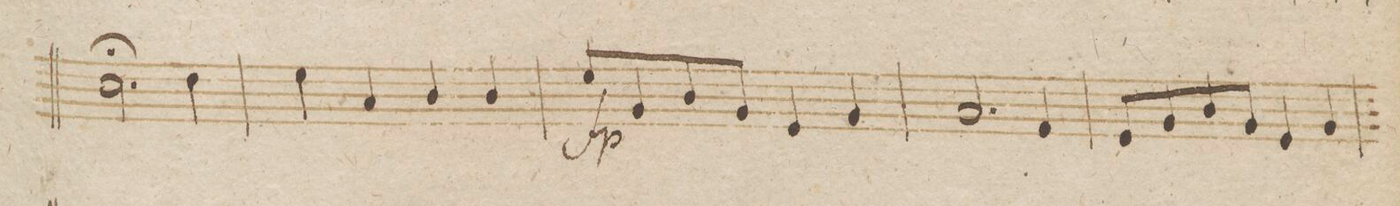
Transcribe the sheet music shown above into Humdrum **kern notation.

**kern	**dynam
*I"Viola.	*
*clefC3	*
*k[b-]	*
*met(c)	*
*M4/4	*
2.d;\	.
4e\	.
=271	=271
4f\	.
4B-/	.
4c/	.
4c/	.
=272	=272
8f/L	fp
8A/	.
8c/	.
8A/J	.
4F/	.
4A/	.
=273	=273
2.B-/	.
4G/	.
=274	=274
8F/L	.
8A/	.
8c/	.
8A/J	.
4F/	.
4A/	.
=275	=275
*-	*-
